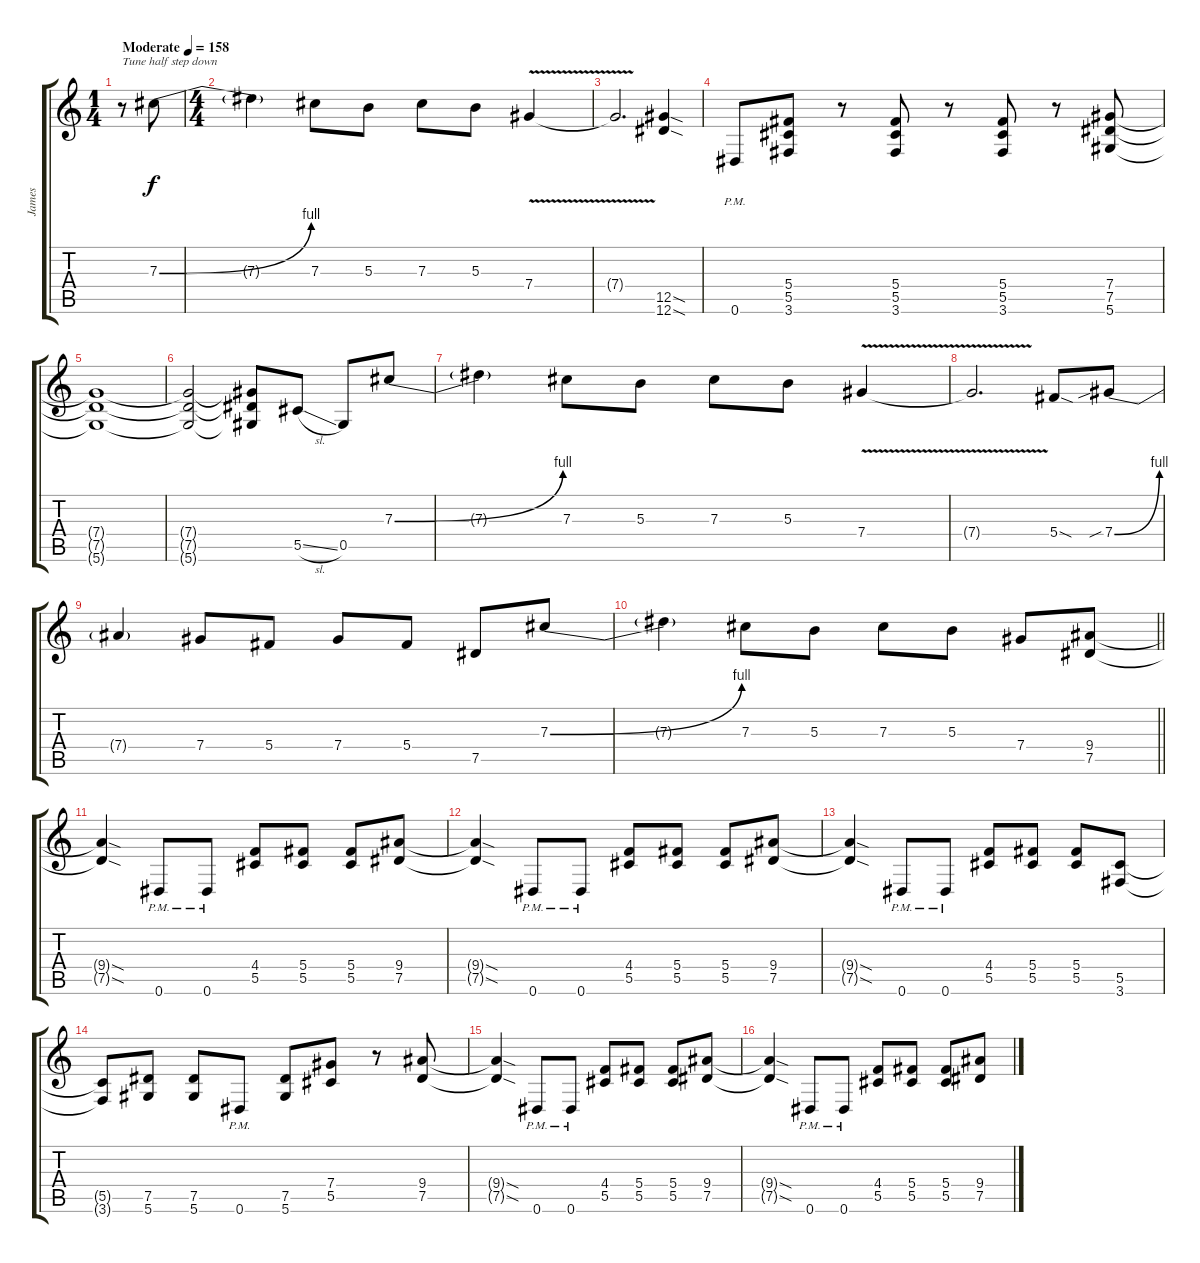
\track ("James" "James") {instrument distortionguitar}
\staff {score tabs}
\tuning (Eb4 Bb3 Gb3 Db3 Ab2 Eb2) {hide}
\ts (1 4)
\tempo (158 "Moderate")
\clef g2
\ks c
r.8{txt "Tune half step down" dy f instrument distortionguitar} 7.3{be (bend 0 0 60 4)}.8 |
\ts (4 4)
7.3{t}.4 7.3.8 5.3.8 7.3.8 5.3.8 7.4{v}.4 |
7.4{t}.2{d} (12.5{sod} 12.6{sod}).4 |
0.6{pm}.8 (5.4 5.5 3.6).8 r.8 (5.4 5.5 3.6).8 r.8 (5.4 5.5 3.6).8 r.8 (7.4 7.5 5.6).8 |
(7.4{t} 7.5{t} 5.6{t}).1 |
(7.4{t} 7.5{t} 5.6{t}).2 (7.4{t} 7.5{t} 5.6{t}).8 5.5{sl}.8 0.5.8 7.3{be (bend 0 0 60 4)}.8 |
7.3{t}.4 7.3.8 5.3.8 7.3.8 5.3.8 7.4{v}.4 |
7.4{t}.2{d} 5.4{sod}.8 7.4{be (bend 0 0 60 4) sib}.8 |
7.4{t}.4 7.4.8 5.4.8 7.4.8 5.4.8 7.5.8 7.3{be (bend 0 0 60 4)}.8 |
\barLineRight lightlight
7.3{t}.4 7.3.8 5.3.8 7.3.8 5.3.8 7.4.8 (9.4 7.5).8 |
\section ("" "")
(9.4{sod t} 7.5{sod t}).4 0.6{pm}.8 0.6{pm}.8 (4.4 5.5).8 (5.4 5.5).8 (5.4 5.5).8 (9.4 7.5).8 |
(9.4{sod t} 7.5{sod t}).4 0.6{pm}.8 0.6{pm}.8 (4.4 5.5).8 (5.4 5.5).8 (5.4 5.5).8 (9.4 7.5).8 |
(9.4{sod t} 7.5{sod t}).4 0.6{pm}.8 0.6{pm}.8 (4.4 5.5).8 (5.4 5.5).8 (5.4 5.5).8 (5.5 3.6).8 |
(5.5{t} 3.6{t}).8 (7.5 5.6).8 (7.5 5.6).8 0.6{pm}.8 (7.5 5.6).8 (7.4 5.5).8 r.8 (9.4 7.5).8 |
(9.4{sod t} 7.5{sod t}).4 0.6{pm}.8 0.6{pm}.8 (4.4 5.5).8 (5.4 5.5).8 (5.4 5.5).8 (9.4 7.5).8 |
(9.4{sod t} 7.5{sod t}).4 0.6{pm}.8 0.6{pm}.8 (4.4 5.5).8 (5.4 5.5).8 (5.4 5.5).8 (9.4 7.5).8
